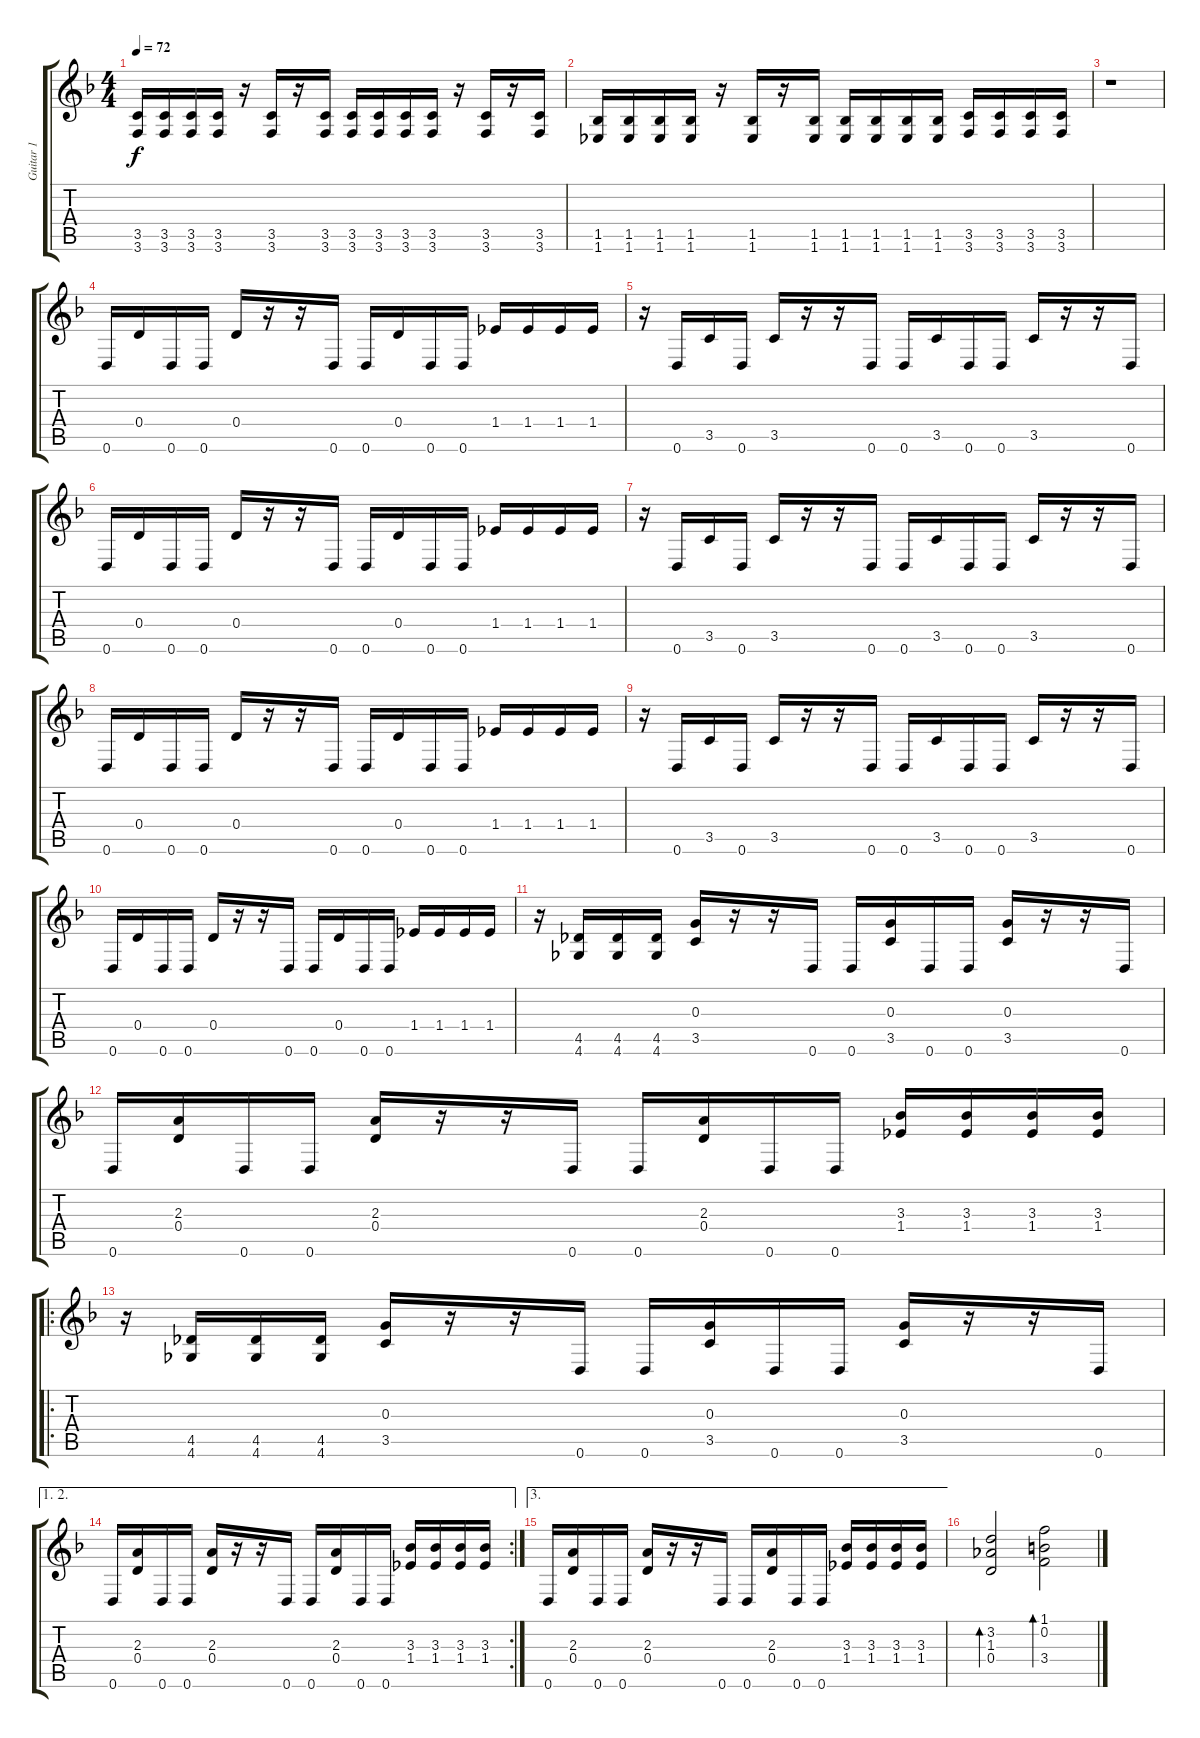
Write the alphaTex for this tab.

\track ("Guitar 1" "Guitar 1") {instrument acousticguitarsteel}
\staff {score tabs}
\tuning (E4 B3 G3 D3 A2 D2) {hide}
\ts (4 4)
\tempo 72
\clef g2
\ks dminor
(3.5 3.6).16{dy f} (3.5 3.6).16 (3.5 3.6).16 (3.5 3.6).16 r.16 (3.5 3.6).16 r.16 (3.5 3.6).16 (3.5 3.6).16 (3.5 3.6).16 (3.5 3.6).16 (3.5 3.6).16 r.16 (3.5 3.6).16 r.16 (3.5 3.6).16 |
(1.5 1.6).16 (1.5 1.6).16 (1.5 1.6).16 (1.5 1.6).16 r.16 (1.5 1.6).16 r.16 (1.5 1.6).16 (1.5 1.6).16 (1.5 1.6).16 (1.5 1.6).16 (1.5 1.6).16 (3.5 3.6).16 (3.5 3.6).16 (3.5 3.6).16 (3.5 3.6).16 |
r.1 |
0.6.16 0.4.16 0.6.16 0.6.16 0.4.16 r.16 r.16 0.6.16 0.6.16 0.4.16 0.6.16 0.6.16 1.4.16 1.4.16 1.4.16 1.4.16 |
r.16 0.6.16 3.5.16 0.6.16 3.5.16 r.16 r.16 0.6.16 0.6.16 3.5.16 0.6.16 0.6.16 3.5.16 r.16 r.16 0.6.16 |
0.6.16 0.4.16 0.6.16 0.6.16 0.4.16 r.16 r.16 0.6.16 0.6.16 0.4.16 0.6.16 0.6.16 1.4.16 1.4.16 1.4.16 1.4.16 |
r.16 0.6.16 3.5.16 0.6.16 3.5.16 r.16 r.16 0.6.16 0.6.16 3.5.16 0.6.16 0.6.16 3.5.16 r.16 r.16 0.6.16 |
0.6.16 0.4.16 0.6.16 0.6.16 0.4.16 r.16 r.16 0.6.16 0.6.16 0.4.16 0.6.16 0.6.16 1.4.16 1.4.16 1.4.16 1.4.16 |
r.16 0.6.16 3.5.16 0.6.16 3.5.16 r.16 r.16 0.6.16 0.6.16 3.5.16 0.6.16 0.6.16 3.5.16 r.16 r.16 0.6.16 |
0.6.16 0.4.16 0.6.16 0.6.16 0.4.16 r.16 r.16 0.6.16 0.6.16 0.4.16 0.6.16 0.6.16 1.4.16 1.4.16 1.4.16 1.4.16 |
r.16 (4.5 4.6).16 (4.5 4.6).16 (4.5 4.6).16 (0.3 3.5).16 r.16 r.16 0.6.16 0.6.16 (0.3 3.5).16 0.6.16 0.6.16 (0.3 3.5).16 r.16 r.16 0.6.16 |
0.6.16 (2.3 0.4).16 0.6.16 0.6.16 (2.3 0.4).16 r.16 r.16 0.6.16 0.6.16 (2.3 0.4).16 0.6.16 0.6.16 (3.3 1.4).16 (3.3 1.4).16 (3.3 1.4).16 (3.3 1.4).16 |
\ro
r.16 (4.5 4.6).16 (4.5 4.6).16 (4.5 4.6).16 (0.3 3.5).16 r.16 r.16 0.6.16 0.6.16 (0.3 3.5).16 0.6.16 0.6.16 (0.3 3.5).16 r.16 r.16 0.6.16 |
\ae (1 2)
\rc 2
0.6.16 (2.3 0.4).16 0.6.16 0.6.16 (2.3 0.4).16 r.16 r.16 0.6.16 0.6.16 (2.3 0.4).16 0.6.16 0.6.16 (3.3 1.4).16 (3.3 1.4).16 (3.3 1.4).16 (3.3 1.4).16 |
\ae 3
0.6.16 (2.3 0.4).16 0.6.16 0.6.16 (2.3 0.4).16 r.16 r.16 0.6.16 0.6.16 (2.3 0.4).16 0.6.16 0.6.16 (3.3 1.4).16 (3.3 1.4).16 (3.3 1.4).16 (3.3 1.4).16 |
(3.2 1.3 0.4).2{bd 120} (1.1 0.2 3.4).2{bd 120}
